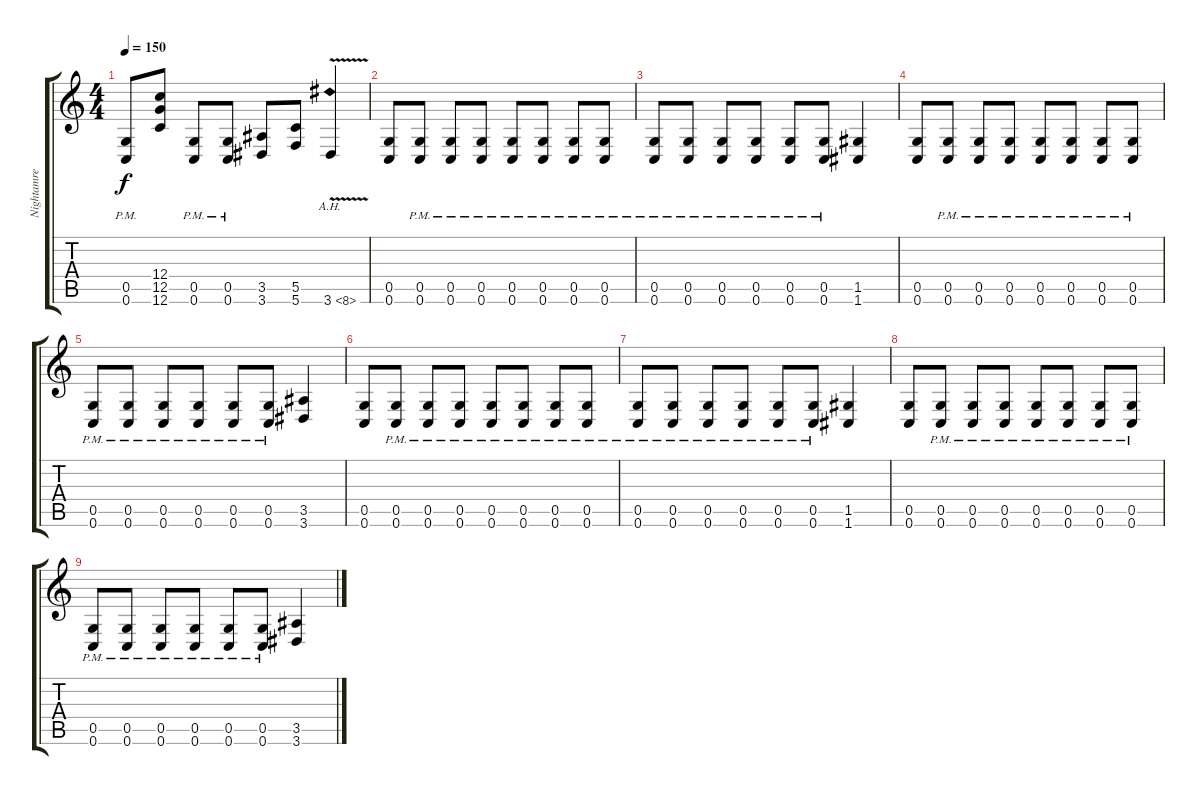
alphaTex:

\track ("Nightamre Industries (Lead + Rythm)" "Nightamre ") {instrument overdrivenguitar}
\staff {score tabs}
\tuning (D4 A3 F3 C3 G2 C2) {hide}
\ts (4 4)
\tempo 150
\clef g2
\ks c
(0.5{pm} 0.6{pm}).8{dy f} (12.4 12.5 12.6).8 (0.5{pm} 0.6{pm}).8 (0.5{pm} 0.6{pm}).8 (3.5 3.6).8 (5.5 5.6).8 3.6{ah 5 v}.4 |
(0.5 0.6).8 (0.5{pm} 0.6{pm}).8 (0.5{pm} 0.6{pm}).8 (0.5{pm} 0.6{pm}).8 (0.5{pm} 0.6{pm}).8 (0.5{pm} 0.6{pm}).8 (0.5{pm} 0.6{pm}).8 (0.5{pm} 0.6{pm}).8 |
(0.5{pm} 0.6{pm}).8 (0.5{pm} 0.6{pm}).8 (0.5{pm} 0.6{pm}).8 (0.5{pm} 0.6{pm}).8 (0.5{pm} 0.6{pm}).8 (0.5{pm} 0.6{pm}).8 (1.5 1.6).4 |
(0.5 0.6).8 (0.5{pm} 0.6{pm}).8 (0.5{pm} 0.6{pm}).8 (0.5{pm} 0.6{pm}).8 (0.5{pm} 0.6{pm}).8 (0.5{pm} 0.6{pm}).8 (0.5{pm} 0.6{pm}).8 (0.5{pm} 0.6{pm}).8 |
(0.5{pm} 0.6{pm}).8 (0.5{pm} 0.6{pm}).8 (0.5{pm} 0.6{pm}).8 (0.5{pm} 0.6{pm}).8 (0.5{pm} 0.6{pm}).8 (0.5{pm} 0.6{pm}).8 (3.5 3.6).4 |
(0.5 0.6).8 (0.5{pm} 0.6{pm}).8 (0.5{pm} 0.6{pm}).8 (0.5{pm} 0.6{pm}).8 (0.5{pm} 0.6{pm}).8 (0.5{pm} 0.6{pm}).8 (0.5{pm} 0.6{pm}).8 (0.5{pm} 0.6{pm}).8 |
(0.5{pm} 0.6{pm}).8 (0.5{pm} 0.6{pm}).8 (0.5{pm} 0.6{pm}).8 (0.5{pm} 0.6{pm}).8 (0.5{pm} 0.6{pm}).8 (0.5{pm} 0.6{pm}).8 (1.5 1.6).4 |
(0.5 0.6).8 (0.5{pm} 0.6{pm}).8 (0.5{pm} 0.6{pm}).8 (0.5{pm} 0.6{pm}).8 (0.5{pm} 0.6{pm}).8 (0.5{pm} 0.6{pm}).8 (0.5{pm} 0.6{pm}).8 (0.5{pm} 0.6{pm}).8 |
(0.5{pm} 0.6{pm}).8 (0.5{pm} 0.6{pm}).8 (0.5{pm} 0.6{pm}).8 (0.5{pm} 0.6{pm}).8 (0.5{pm} 0.6{pm}).8 (0.5{pm} 0.6{pm}).8 (3.5 3.6).4
